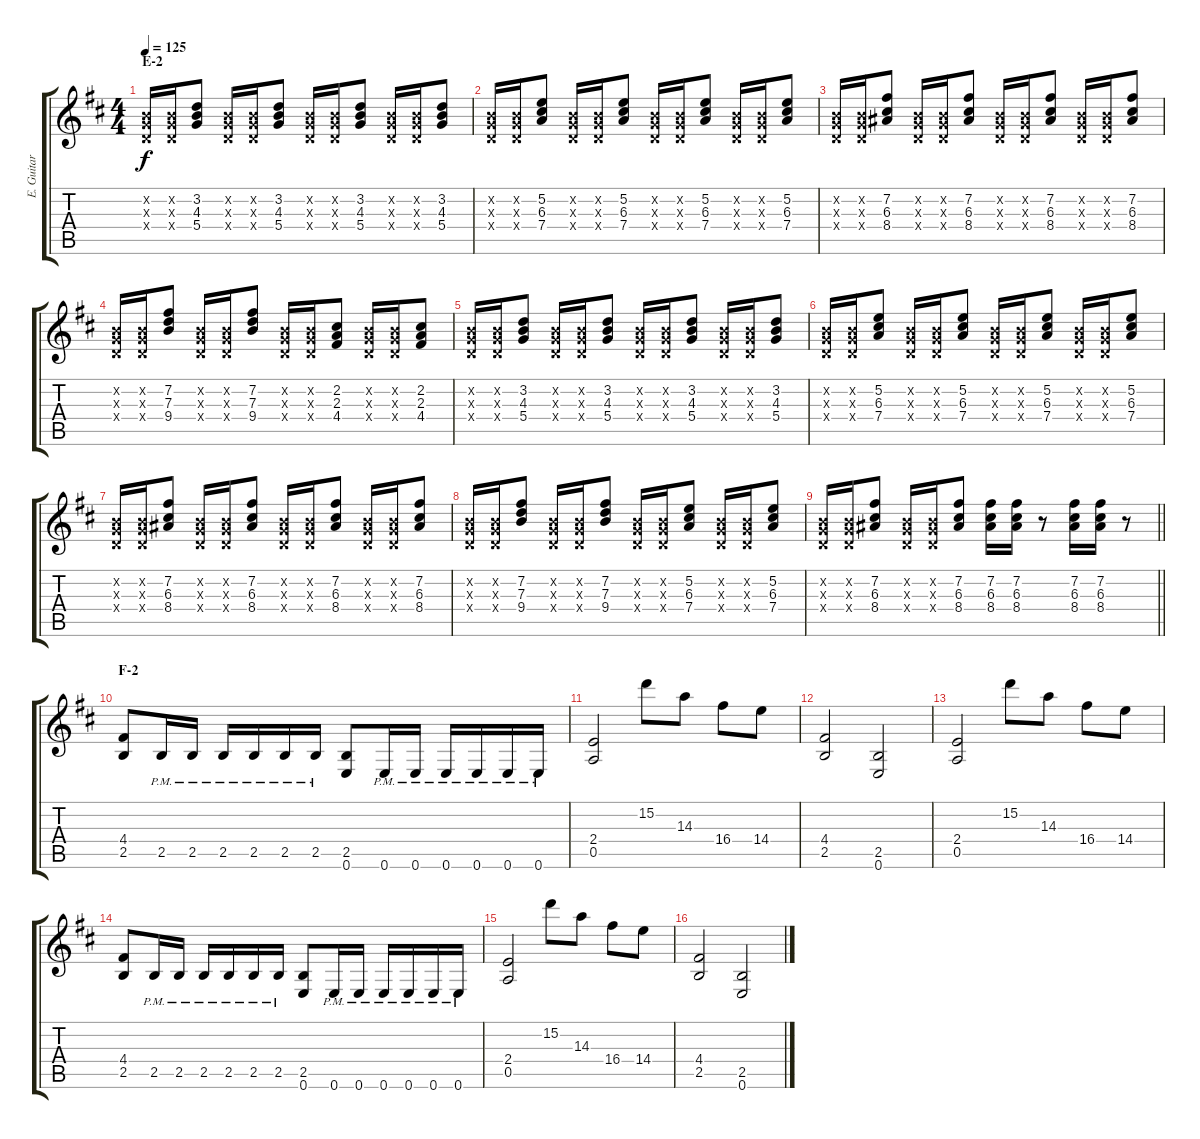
\track ("E. Guitar I" "E. Guitar ") {instrument overdrivenguitar}
\staff {score tabs}
\tuning (E4 B3 G3 D3 A2 E2) {hide}
\ts (4 4)
\section ("" "E-2")
\tempo 125
\clef g2
\ks d
(0.2{x} 0.3{x} 0.4{x}).16{dy f} (0.2{x} 0.3{x} 0.4{x}).16 (3.2 4.3 5.4).8 (0.2{x} 0.3{x} 0.4{x}).16 (0.2{x} 0.3{x} 0.4{x}).16 (3.2 4.3 5.4).8 (0.2{x} 0.3{x} 0.4{x}).16 (0.2{x} 0.3{x} 0.4{x}).16 (3.2 4.3 5.4).8 (0.2{x} 0.3{x} 0.4{x}).16 (0.2{x} 0.3{x} 0.4{x}).16 (3.2 4.3 5.4).8 |
(0.2{x} 0.3{x} 0.4{x}).16 (0.2{x} 0.3{x} 0.4{x}).16 (5.2 6.3 7.4).8 (0.2{x} 0.3{x} 0.4{x}).16 (0.2{x} 0.3{x} 0.4{x}).16 (5.2 6.3 7.4).8 (0.2{x} 0.3{x} 0.4{x}).16 (0.2{x} 0.3{x} 0.4{x}).16 (5.2 6.3 7.4).8 (0.2{x} 0.3{x} 0.4{x}).16 (0.2{x} 0.3{x} 0.4{x}).16 (5.2 6.3 7.4).8 |
(0.2{x} 0.3{x} 0.4{x}).16 (0.2{x} 0.3{x} 0.4{x}).16 (7.2 6.3 8.4).8 (0.2{x} 0.3{x} 0.4{x}).16 (0.2{x} 0.3{x} 0.4{x}).16 (7.2 6.3 8.4).8 (0.2{x} 0.3{x} 0.4{x}).16 (0.2{x} 0.3{x} 0.4{x}).16 (7.2 6.3 8.4).8 (0.2{x} 0.3{x} 0.4{x}).16 (0.2{x} 0.3{x} 0.4{x}).16 (7.2 6.3 8.4).8 |
(0.2{x} 0.3{x} 0.4{x}).16 (0.2{x} 0.3{x} 0.4{x}).16 (7.2 7.3 9.4).8 (0.2{x} 0.3{x} 0.4{x}).16 (0.2{x} 0.3{x} 0.4{x}).16 (7.2 7.3 9.4).8 (0.2{x} 0.3{x} 0.4{x}).16 (0.2{x} 0.3{x} 0.4{x}).16 (2.2 2.3 4.4).8 (0.2{x} 0.3{x} 0.4{x}).16 (0.2{x} 0.3{x} 0.4{x}).16 (2.2 2.3 4.4).8 |
(0.2{x} 0.3{x} 0.4{x}).16 (0.2{x} 0.3{x} 0.4{x}).16 (3.2 4.3 5.4).8 (0.2{x} 0.3{x} 0.4{x}).16 (0.2{x} 0.3{x} 0.4{x}).16 (3.2 4.3 5.4).8 (0.2{x} 0.3{x} 0.4{x}).16 (0.2{x} 0.3{x} 0.4{x}).16 (3.2 4.3 5.4).8 (0.2{x} 0.3{x} 0.4{x}).16 (0.2{x} 0.3{x} 0.4{x}).16 (3.2 4.3 5.4).8 |
(0.2{x} 0.3{x} 0.4{x}).16 (0.2{x} 0.3{x} 0.4{x}).16 (5.2 6.3 7.4).8 (0.2{x} 0.3{x} 0.4{x}).16 (0.2{x} 0.3{x} 0.4{x}).16 (5.2 6.3 7.4).8 (0.2{x} 0.3{x} 0.4{x}).16 (0.2{x} 0.3{x} 0.4{x}).16 (5.2 6.3 7.4).8 (0.2{x} 0.3{x} 0.4{x}).16 (0.2{x} 0.3{x} 0.4{x}).16 (5.2 6.3 7.4).8 |
(0.2{x} 0.3{x} 0.4{x}).16 (0.2{x} 0.3{x} 0.4{x}).16 (7.2 6.3 8.4).8 (0.2{x} 0.3{x} 0.4{x}).16 (0.2{x} 0.3{x} 0.4{x}).16 (7.2 6.3 8.4).8 (0.2{x} 0.3{x} 0.4{x}).16 (0.2{x} 0.3{x} 0.4{x}).16 (7.2 6.3 8.4).8 (0.2{x} 0.3{x} 0.4{x}).16 (0.2{x} 0.3{x} 0.4{x}).16 (7.2 6.3 8.4).8 |
(0.2{x} 0.3{x} 0.4{x}).16 (0.2{x} 0.3{x} 0.4{x}).16 (7.2 7.3 9.4).8 (0.2{x} 0.3{x} 0.4{x}).16 (0.2{x} 0.3{x} 0.4{x}).16 (7.2 7.3 9.4).8 (0.2{x} 0.3{x} 0.4{x}).16 (0.2{x} 0.3{x} 0.4{x}).16 (5.2 6.3 7.4).8 (0.2{x} 0.3{x} 0.4{x}).16 (0.2{x} 0.3{x} 0.4{x}).16 (5.2 6.3 7.4).8 |
\barLineRight lightlight
(0.2{x} 0.3{x} 0.4{x}).16 (0.2{x} 0.3{x} 0.4{x}).16 (7.2 6.3 8.4).8 (0.2{x} 0.3{x} 0.4{x}).16 (0.2{x} 0.3{x} 0.4{x}).16 (7.2 6.3 8.4).8 (7.2 6.3 8.4).16 (7.2 6.3 8.4).16 r.8 (7.2 6.3 8.4).16 (7.2 6.3 8.4).16 r.8 |
\section ("" "F-2")
(4.4 2.5).8 2.5{pm}.16 2.5{pm}.16 2.5{pm}.16 2.5{pm}.16 2.5{pm}.16 2.5{pm}.16 (2.5 0.6).8 0.6{pm}.16 0.6{pm}.16 0.6{pm}.16 0.6{pm}.16 0.6{pm}.16 0.6{pm}.16 |
(2.4 0.5).2 15.2.8 14.3.8 16.4.8 14.4.8 |
(4.4 2.5).2 (2.5 0.6).2 |
(2.4 0.5).2 15.2.8 14.3.8 16.4.8 14.4.8 |
(4.4 2.5).8 2.5{pm}.16 2.5{pm}.16 2.5{pm}.16 2.5{pm}.16 2.5{pm}.16 2.5{pm}.16 (2.5 0.6).8 0.6{pm}.16 0.6{pm}.16 0.6{pm}.16 0.6{pm}.16 0.6{pm}.16 0.6{pm}.16 |
(2.4 0.5).2 15.2.8 14.3.8 16.4.8 14.4.8 |
(4.4 2.5).2 (2.5 0.6).2
